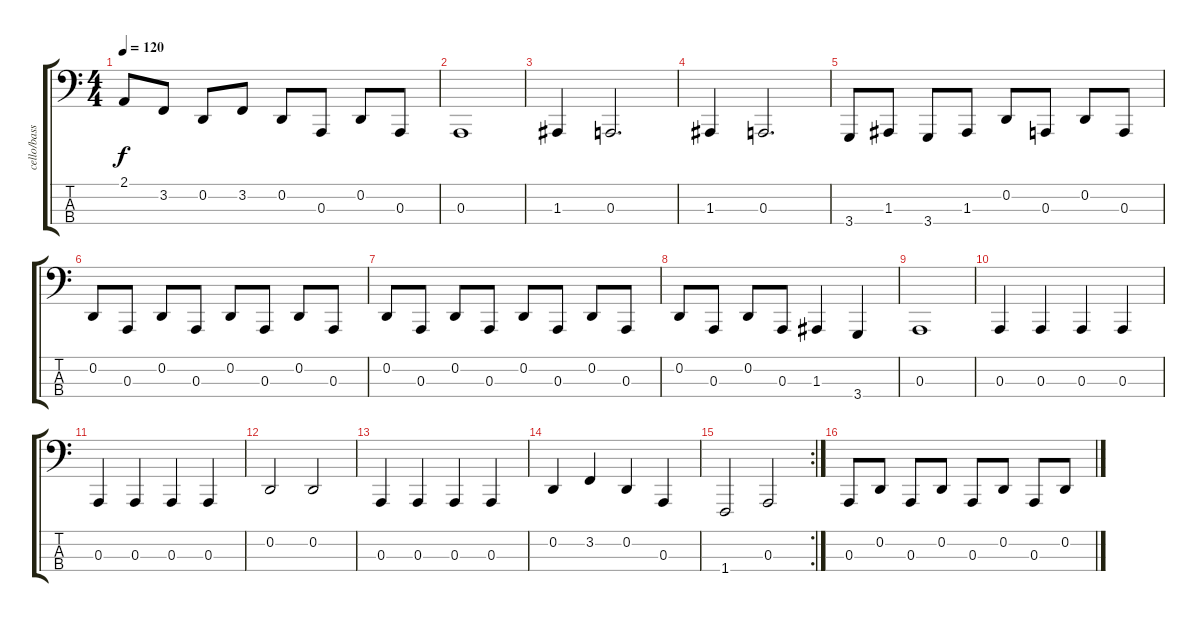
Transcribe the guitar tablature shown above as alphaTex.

\track ("cello/basson" "cello/bass") {instrument cello}
\staff {score tabs}
\tuning (G2 D2 A1 E1) {hide}
\ts (4 4)
\tempo 120
\clef f4
\ks c
2.1.8{dy f} 3.2.8 0.2.8 3.2.8 0.2.8 0.3.8 0.2.8 0.3.8 |
0.3.1 |
1.3.4 0.3.2{d} |
1.3.4 0.3.2{d} |
3.4.8 1.3.8 3.4.8 1.3.8 0.2.8 0.3.8 0.2.8 0.3.8 |
0.2.8 0.3.8 0.2.8 0.3.8 0.2.8 0.3.8 0.2.8 0.3.8 |
0.2.8 0.3.8 0.2.8 0.3.8 0.2.8 0.3.8 0.2.8 0.3.8 |
0.2.8 0.3.8 0.2.8 0.3.8 1.3.4 3.4.4 |
0.3.1 |
0.3.4 0.3.4 0.3.4 0.3.4 |
0.3.4 0.3.4 0.3.4 0.3.4 |
0.2.2 0.2.2 |
0.3.4 0.3.4 0.3.4 0.3.4 |
0.2.4 3.2.4 0.2.4 0.3.4 |
\rc 2
1.4.2 0.3.2 |
0.3.8 0.2.8 0.3.8 0.2.8 0.3.8 0.2.8 0.3.8 0.2.8
